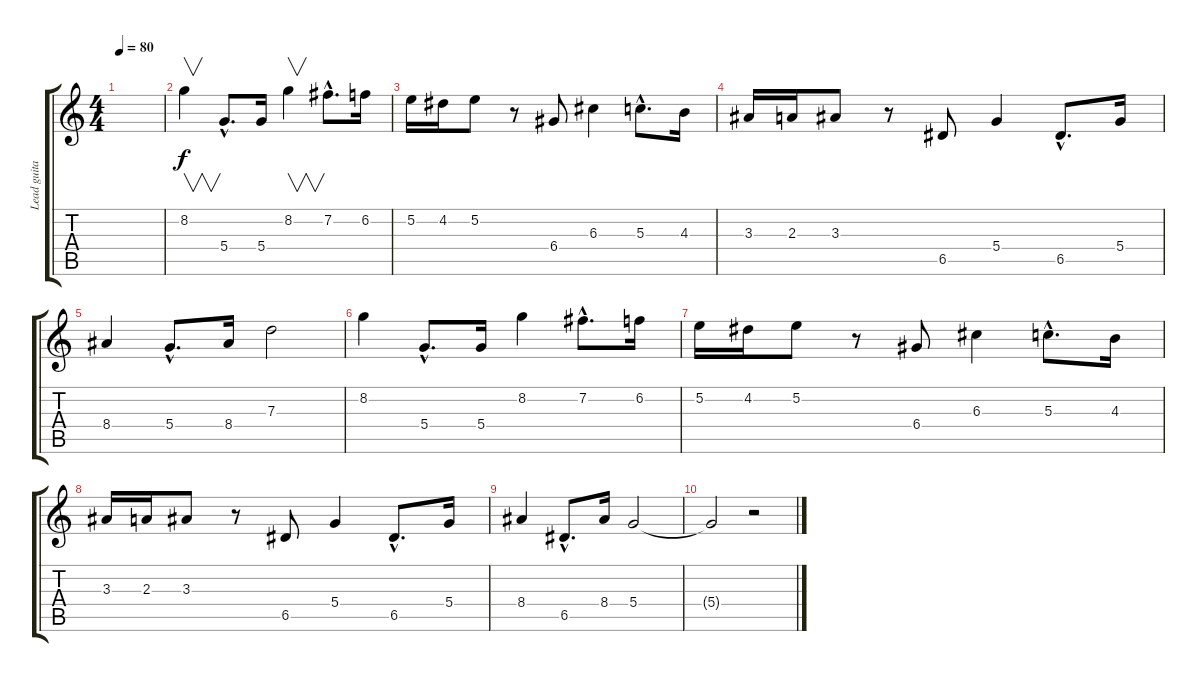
\track ("Lead guitar" "Lead guita") {instrument overdrivenguitar}
\staff {score tabs}
\tuning (E4 B3 G3 D3 A2 E2) {hide}
\ts (4 4)
\tempo 80
\clef g2
\ks c
|
8.2.4{v} 5.4{hac}.8{d} 5.4.16 8.2.4{v} 7.2{hac}.8{d} 6.2.16 |
5.2.16 4.2.16 5.2.8 r.8 6.4.8 6.3.4 5.3{hac}.8{d} 4.3.16 |
3.3.16 2.3.16 3.3.8 r.8 6.5.8 5.4.4 6.5{hac}.8{d} 5.4.16 |
8.4.4 5.4{hac}.8{d} 8.4.16 7.3.2 |
8.2.4 5.4{hac}.8{d} 5.4.16 8.2.4 7.2{hac}.8{d} 6.2.16 |
5.2.16 4.2.16 5.2.8 r.8 6.4.8 6.3.4 5.3{hac}.8{d} 4.3.16 |
3.3.16 2.3.16 3.3.8 r.8 6.5.8 5.4.4 6.5{hac}.8{d} 5.4.16 |
8.4.4 6.5{hac}.8{d} 8.4.16 5.4.2 |
5.4{t}.2{volume 13} r.2
